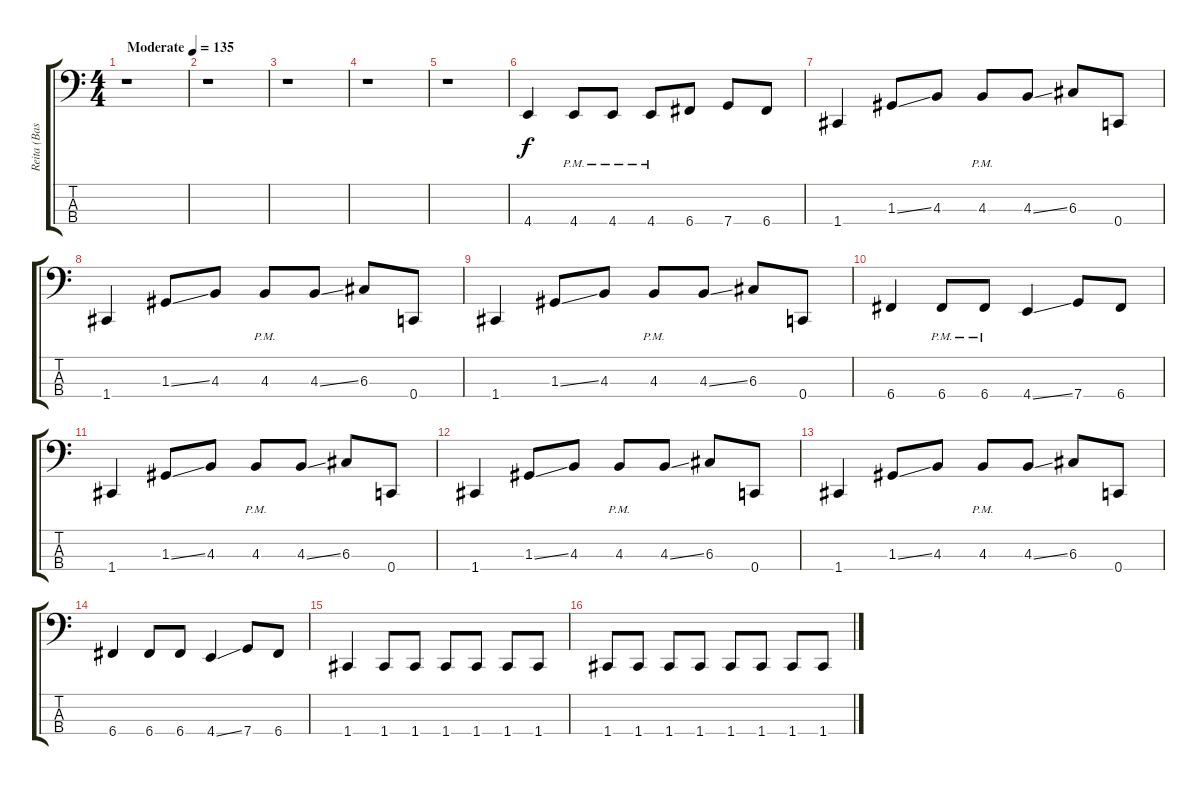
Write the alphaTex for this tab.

\track ("Reita (Bass)" "Reita (Bas") {instrument electricbasspick}
\staff {score tabs}
\tuning (Gb2 C2 G1 C1) {hide}
\ts (4 4)
\tempo (135 "Moderate")
\clef f4
\ks c
r.1{dy f instrument electricbasspick} |
r.1 |
r.1 |
r.1 |
r.1 |
4.4.4 4.4{pm}.8 4.4{pm}.8 4.4{pm}.8 6.4.8 7.4.8 6.4.8 |
1.4.4 1.3{ss}.8 4.3.8 4.3{pm}.8 4.3{ss}.8 6.3.8 0.4.8 |
1.4.4 1.3{ss}.8 4.3.8 4.3{pm}.8 4.3{ss}.8 6.3.8 0.4.8 |
1.4.4 1.3{ss}.8 4.3.8 4.3{pm}.8 4.3{ss}.8 6.3.8 0.4.8 |
6.4.4 6.4{pm}.8 6.4{pm}.8 4.4{ss}.4 7.4.8 6.4.8 |
1.4.4 1.3{ss}.8 4.3.8 4.3{pm}.8 4.3{ss}.8 6.3.8 0.4.8 |
1.4.4 1.3{ss}.8 4.3.8 4.3{pm}.8 4.3{ss}.8 6.3.8 0.4.8 |
1.4.4 1.3{ss}.8 4.3.8 4.3{pm}.8 4.3{ss}.8 6.3.8 0.4.8 |
6.4.4 6.4.8 6.4.8 4.4{ss}.4 7.4.8 6.4.8 |
1.4.4 1.4.8 1.4.8 1.4.8 1.4.8 1.4.8 1.4.8 |
1.4.8 1.4.8 1.4.8 1.4.8 1.4.8 1.4.8 1.4.8 1.4.8
